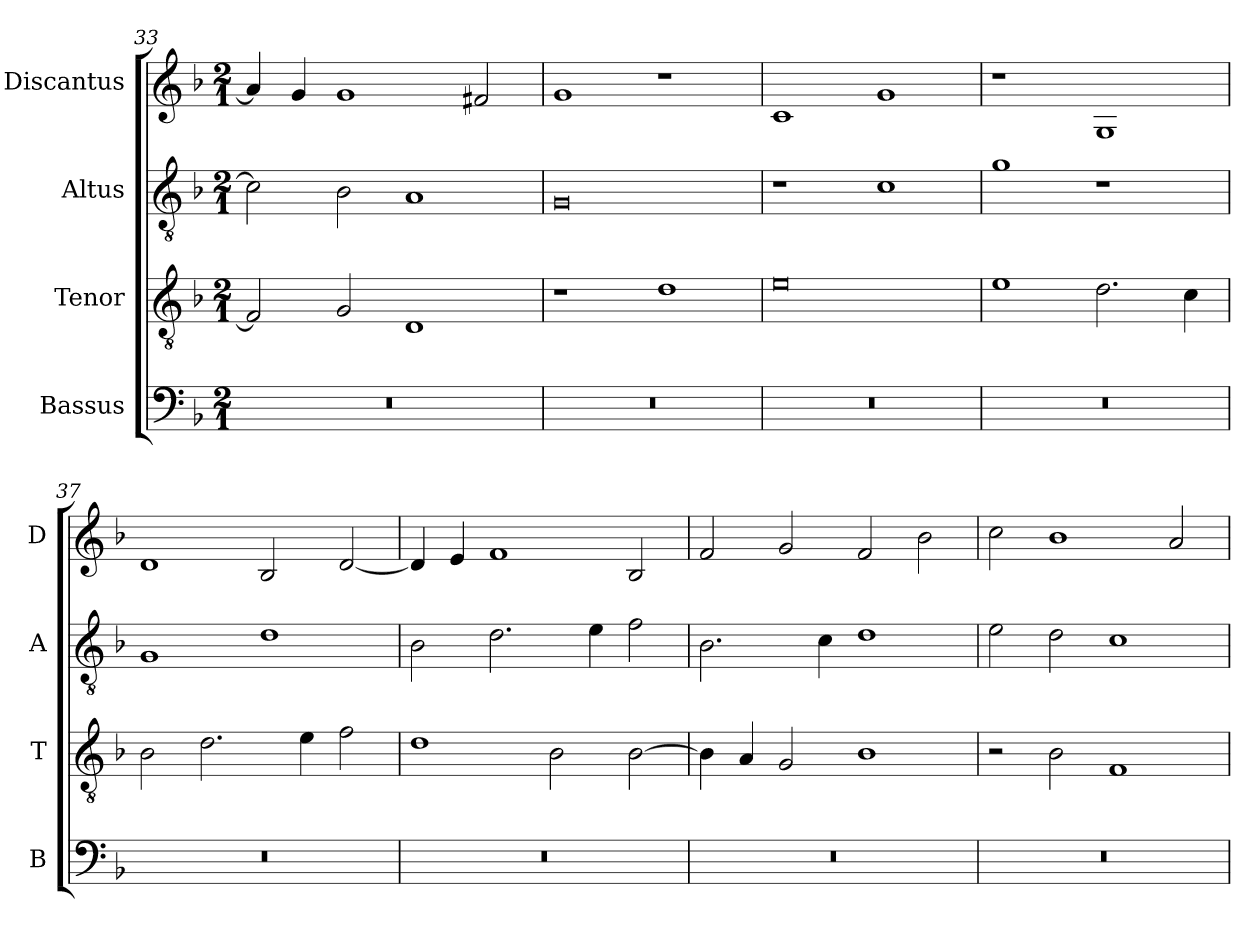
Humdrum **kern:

**kern	**kern	**kern	**kern
*part4	*part3	*part2	*part1
*staff4	*staff3	*staff2	*staff1
*I"Bassus	*I"Tenor	*I"Altus	*I"Discantus
*I'B	*I'T	*I'A	*I'D
*clefF4	*clefGv2	*clefGv2	*clefG2
*k[b-]	*k[b-]	*k[b-]	*k[b-]
*M2/1	*M2/1	*M2/1	*M2/1
=33	=33	=33	=33
0r	2F/]	2c\]	4a/]
.	.	.	4g/
.	2G/	2B-\	1g
.	1D	1A	.
.	.	.	2f#X/
=34	=34	=34	=34
0r	1r	0G	1g
.	1d	.	1r
=35	=35	=35	=35
0r	0e	1r	1c
.	.	1c	1g
=36	=36	=36	=36
0r	1e	1g	1r
.	2.d\	1r	1G
.	4c\	.	.
=37	=37	=37	=37
0r	2B-\	1G	1d
.	2.d\	.	.
.	.	1d	2B-/
.	4e\	.	.
.	2f\	.	[2d/
=38	=38	=38	=38
0r	1d	2B-\	4d/]
.	.	.	4e/
.	.	2.d\	1f
.	2B-\	.	.
.	.	4e\	.
.	[2B-\	2f\	2B-/
=39	=39	=39	=39
0r	4B-\]	2.B-\	2f/
.	4A/	.	.
.	2G/	.	2g/
.	.	4c\	.
.	1B-	1d	2f/
.	.	.	2b-\
=40	=40	=40	=40
0r	2r	2e\	2cc\
.	2B-\	2d\	1b-
.	1F	1c	.
.	.	.	2a/
=	=	=	=
*-	*-	*-	*-
